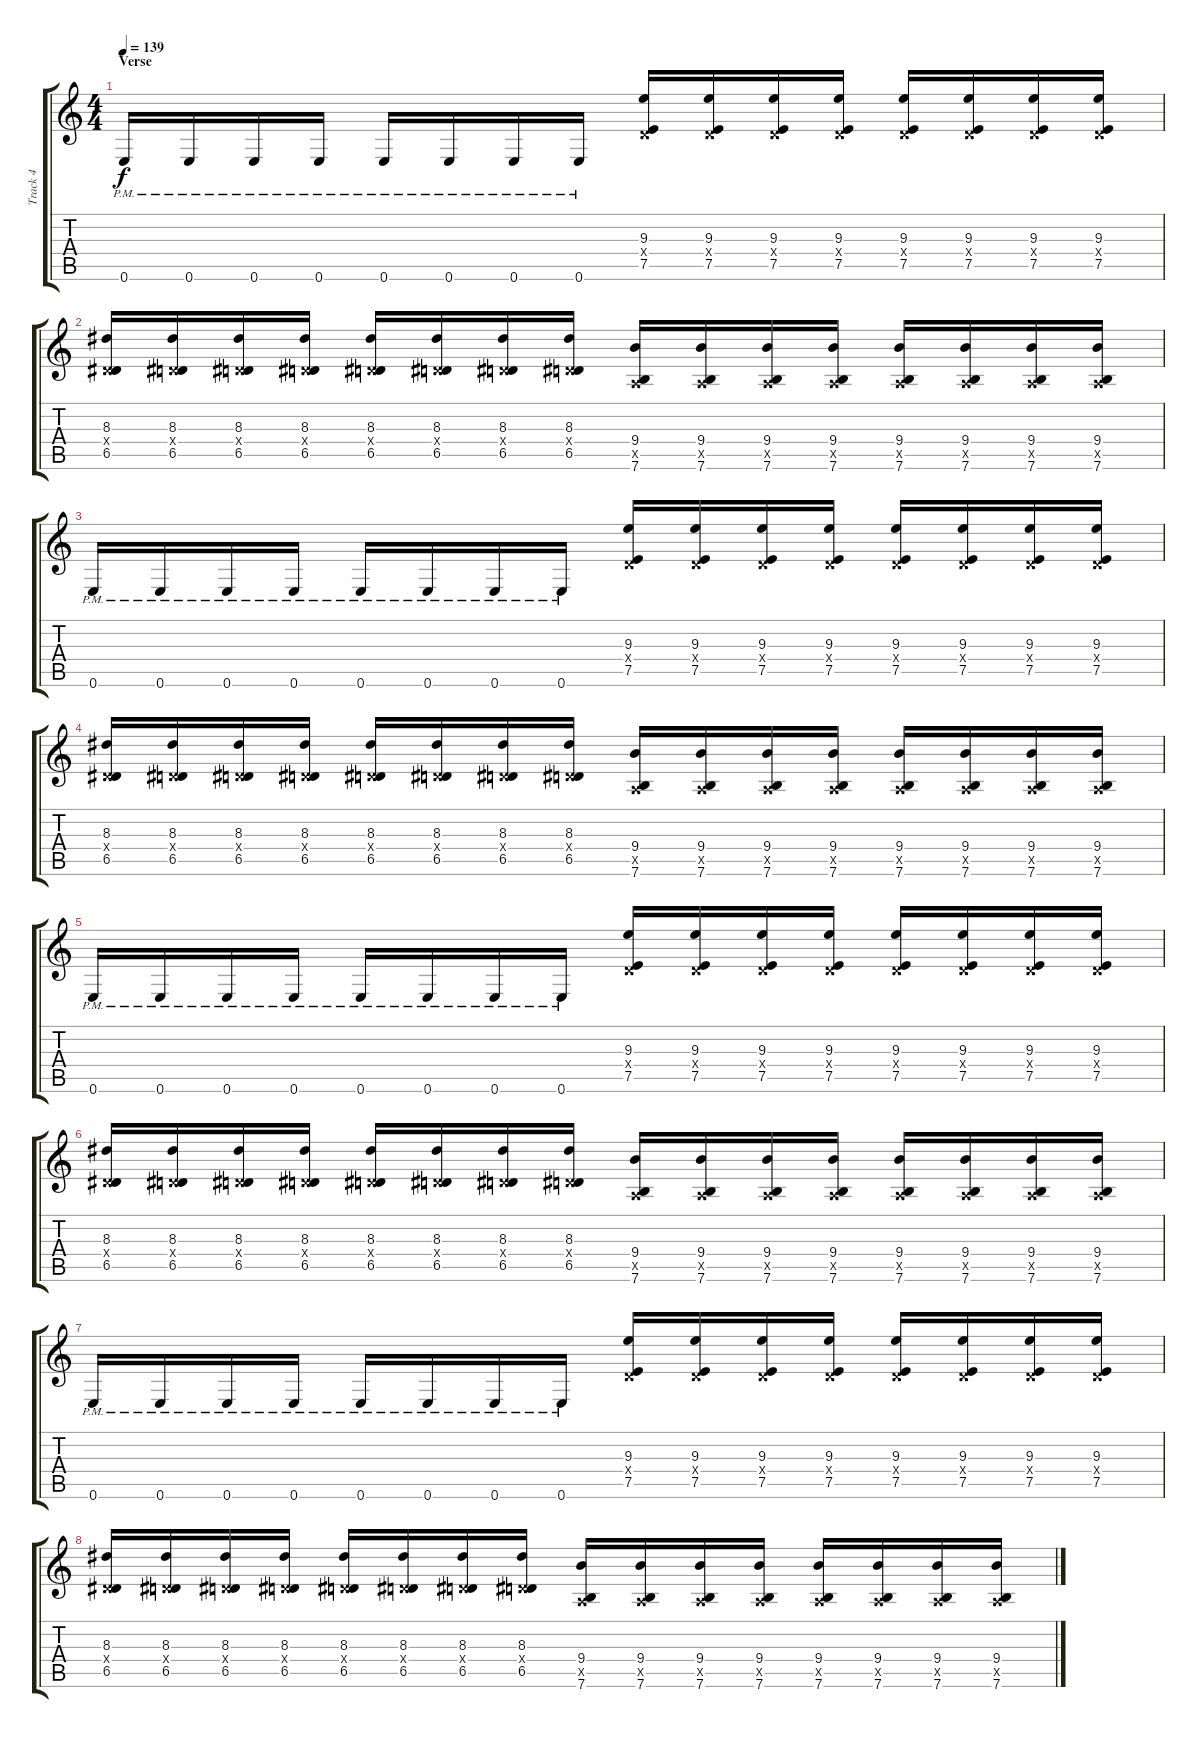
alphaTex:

\track ("Track 4" "Track 4") {instrument overdrivenguitar}
\staff {score tabs}
\tuning (E4 B3 G3 D3 A2 E2) {hide}
\ts (4 4)
\section ("" "Verse")
\tempo 139
\clef g2
\ks c
0.6{pm}.16{dy f} 0.6{pm}.16 0.6{pm}.16 0.6{pm}.16 0.6{pm}.16 0.6{pm}.16 0.6{pm}.16 0.6{pm}.16 (9.3 0.4{x} 7.5).16 (9.3 0.4{x} 7.5).16 (9.3 0.4{x} 7.5).16 (9.3 0.4{x} 7.5).16 (9.3 0.4{x} 7.5).16 (9.3 0.4{x} 7.5).16 (9.3 0.4{x} 7.5).16 (9.3 0.4{x} 7.5).16 |
(8.3 0.4{x} 6.5).16 (8.3 0.4{x} 6.5).16 (8.3 0.4{x} 6.5).16 (8.3 0.4{x} 6.5).16 (8.3 0.4{x} 6.5).16 (8.3 0.4{x} 6.5).16 (8.3 0.4{x} 6.5).16 (8.3 0.4{x} 6.5).16 (9.4 0.5{x} 7.6).16 (9.4 0.5{x} 7.6).16 (9.4 0.5{x} 7.6).16 (9.4 0.5{x} 7.6).16 (9.4 0.5{x} 7.6).16 (9.4 0.5{x} 7.6).16 (9.4 0.5{x} 7.6).16 (9.4 0.5{x} 7.6).16 |
0.6{pm}.16 0.6{pm}.16 0.6{pm}.16 0.6{pm}.16 0.6{pm}.16 0.6{pm}.16 0.6{pm}.16 0.6{pm}.16 (9.3 0.4{x} 7.5).16 (9.3 0.4{x} 7.5).16 (9.3 0.4{x} 7.5).16 (9.3 0.4{x} 7.5).16 (9.3 0.4{x} 7.5).16 (9.3 0.4{x} 7.5).16 (9.3 0.4{x} 7.5).16 (9.3 0.4{x} 7.5).16 |
(8.3 0.4{x} 6.5).16 (8.3 0.4{x} 6.5).16 (8.3 0.4{x} 6.5).16 (8.3 0.4{x} 6.5).16 (8.3 0.4{x} 6.5).16 (8.3 0.4{x} 6.5).16 (8.3 0.4{x} 6.5).16 (8.3 0.4{x} 6.5).16 (9.4 0.5{x} 7.6).16 (9.4 0.5{x} 7.6).16 (9.4 0.5{x} 7.6).16 (9.4 0.5{x} 7.6).16 (9.4 0.5{x} 7.6).16 (9.4 0.5{x} 7.6).16 (9.4 0.5{x} 7.6).16 (9.4 0.5{x} 7.6).16 |
0.6{pm}.16 0.6{pm}.16 0.6{pm}.16 0.6{pm}.16 0.6{pm}.16 0.6{pm}.16 0.6{pm}.16 0.6{pm}.16 (9.3 0.4{x} 7.5).16 (9.3 0.4{x} 7.5).16 (9.3 0.4{x} 7.5).16 (9.3 0.4{x} 7.5).16 (9.3 0.4{x} 7.5).16 (9.3 0.4{x} 7.5).16 (9.3 0.4{x} 7.5).16 (9.3 0.4{x} 7.5).16 |
(8.3 0.4{x} 6.5).16 (8.3 0.4{x} 6.5).16 (8.3 0.4{x} 6.5).16 (8.3 0.4{x} 6.5).16 (8.3 0.4{x} 6.5).16 (8.3 0.4{x} 6.5).16 (8.3 0.4{x} 6.5).16 (8.3 0.4{x} 6.5).16 (9.4 0.5{x} 7.6).16 (9.4 0.5{x} 7.6).16 (9.4 0.5{x} 7.6).16 (9.4 0.5{x} 7.6).16 (9.4 0.5{x} 7.6).16 (9.4 0.5{x} 7.6).16 (9.4 0.5{x} 7.6).16 (9.4 0.5{x} 7.6).16 |
0.6{pm}.16 0.6{pm}.16 0.6{pm}.16 0.6{pm}.16 0.6{pm}.16 0.6{pm}.16 0.6{pm}.16 0.6{pm}.16 (9.3 0.4{x} 7.5).16 (9.3 0.4{x} 7.5).16 (9.3 0.4{x} 7.5).16 (9.3 0.4{x} 7.5).16 (9.3 0.4{x} 7.5).16 (9.3 0.4{x} 7.5).16 (9.3 0.4{x} 7.5).16 (9.3 0.4{x} 7.5).16 |
(8.3 0.4{x} 6.5).16 (8.3 0.4{x} 6.5).16 (8.3 0.4{x} 6.5).16 (8.3 0.4{x} 6.5).16 (8.3 0.4{x} 6.5).16 (8.3 0.4{x} 6.5).16 (8.3 0.4{x} 6.5).16 (8.3 0.4{x} 6.5).16 (9.4 0.5{x} 7.6).16 (9.4 0.5{x} 7.6).16 (9.4 0.5{x} 7.6).16 (9.4 0.5{x} 7.6).16 (9.4 0.5{x} 7.6).16 (9.4 0.5{x} 7.6).16 (9.4 0.5{x} 7.6).16 (9.4 0.5{x} 7.6).16
